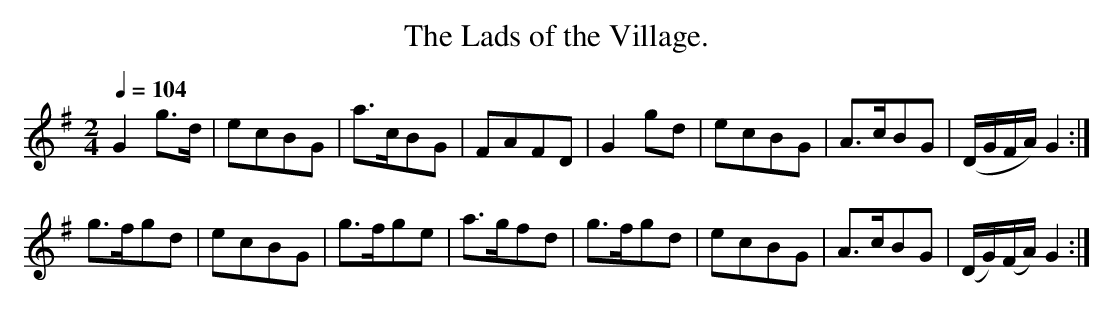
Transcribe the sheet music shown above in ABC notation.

X:1
T:The Lads of the Village.
M:2/4
L:1/8
Q:1/4=104
K:G
G2g>d | ecBG | a>cBG | FAFD | G2 gd | ecBG | A>cBG | (D/G/F/A/) G2 :|
g>fgd | ecBG | g>fge | a>gfd | g>fgd | ecBG | A>cBG | (D/G/)(F/A/) G2 :|
